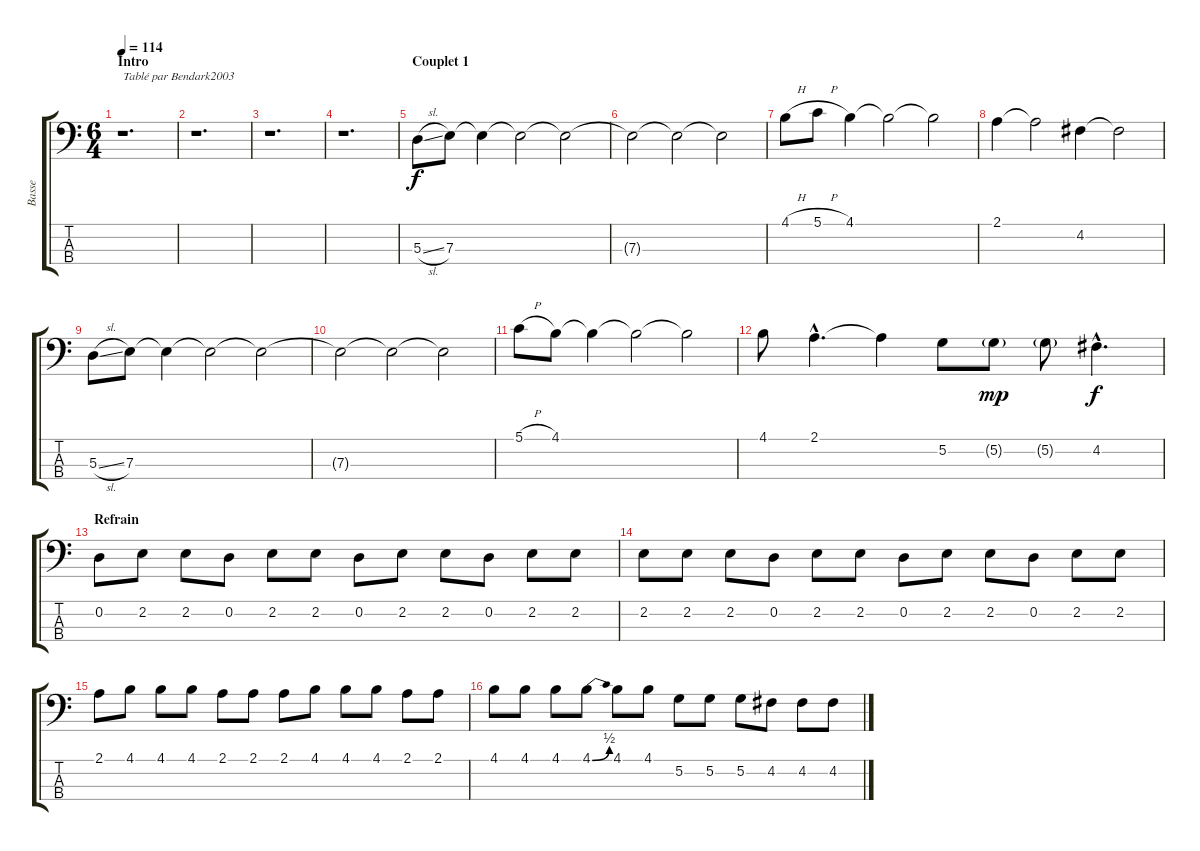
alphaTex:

\track ("Basse" "Basse") {instrument electricbassfinger}
\staff {score tabs}
\tuning (G2 D2 A1 E1) {hide}
\ts (6 4)
\section ("" "Intro")
\tempo 114
\clef f4
\ks c
r.1{d txt "Tablé par Bendark2003" dy f instrument electricbassfinger} |
r.1{d} |
r.1{d} |
r.1{d} |
\section ("" "Couplet 1")
5.3{sl}.8 7.3.8 7.3{t}.4 7.3{t}.2 7.3{t}.2 |
7.3{t}.2 7.3{t}.2 7.3{t}.2 |
4.1{h}.8 5.1{h}.8 4.1.4 4.1{t}.2 4.1{t}.2 |
2.1.4 2.1{t}.2 4.2.4 4.2{t}.2 |
5.3{sl}.8 7.3.8 7.3{t}.4 7.3{t}.2 7.3{t}.2 |
7.3{t}.2 7.3{t}.2 7.3{t}.2 |
5.1{h}.8 4.1.8 4.1{t}.4 4.1{t}.2 4.1{t}.2 |
4.1.8 2.1{hac}.4{d} 2.1{t}.4 5.2.8 5.2{g}.8{dy mp} 5.2{g}.8 4.2{hac}.4{d dy f} |
\section ("" "Refrain")
0.2.8 2.2.8 2.2.8 0.2.8 2.2.8 2.2.8 0.2.8 2.2.8 2.2.8 0.2.8 2.2.8 2.2.8 |
2.2.8 2.2.8 2.2.8 0.2.8 2.2.8 2.2.8 0.2.8 2.2.8 2.2.8 0.2.8 2.2.8 2.2.8 |
2.1.8 4.1.8 4.1.8 4.1.8 2.1.8 2.1.8 2.1.8 4.1.8 4.1.8 4.1.8 2.1.8 2.1.8 |
4.1.8 4.1.8 4.1.8 4.1{be (bend 0 0 60 2)}.8 4.1.8 4.1.8 5.2.8 5.2.8 5.2.8 4.2.8 4.2.8 4.2.8
